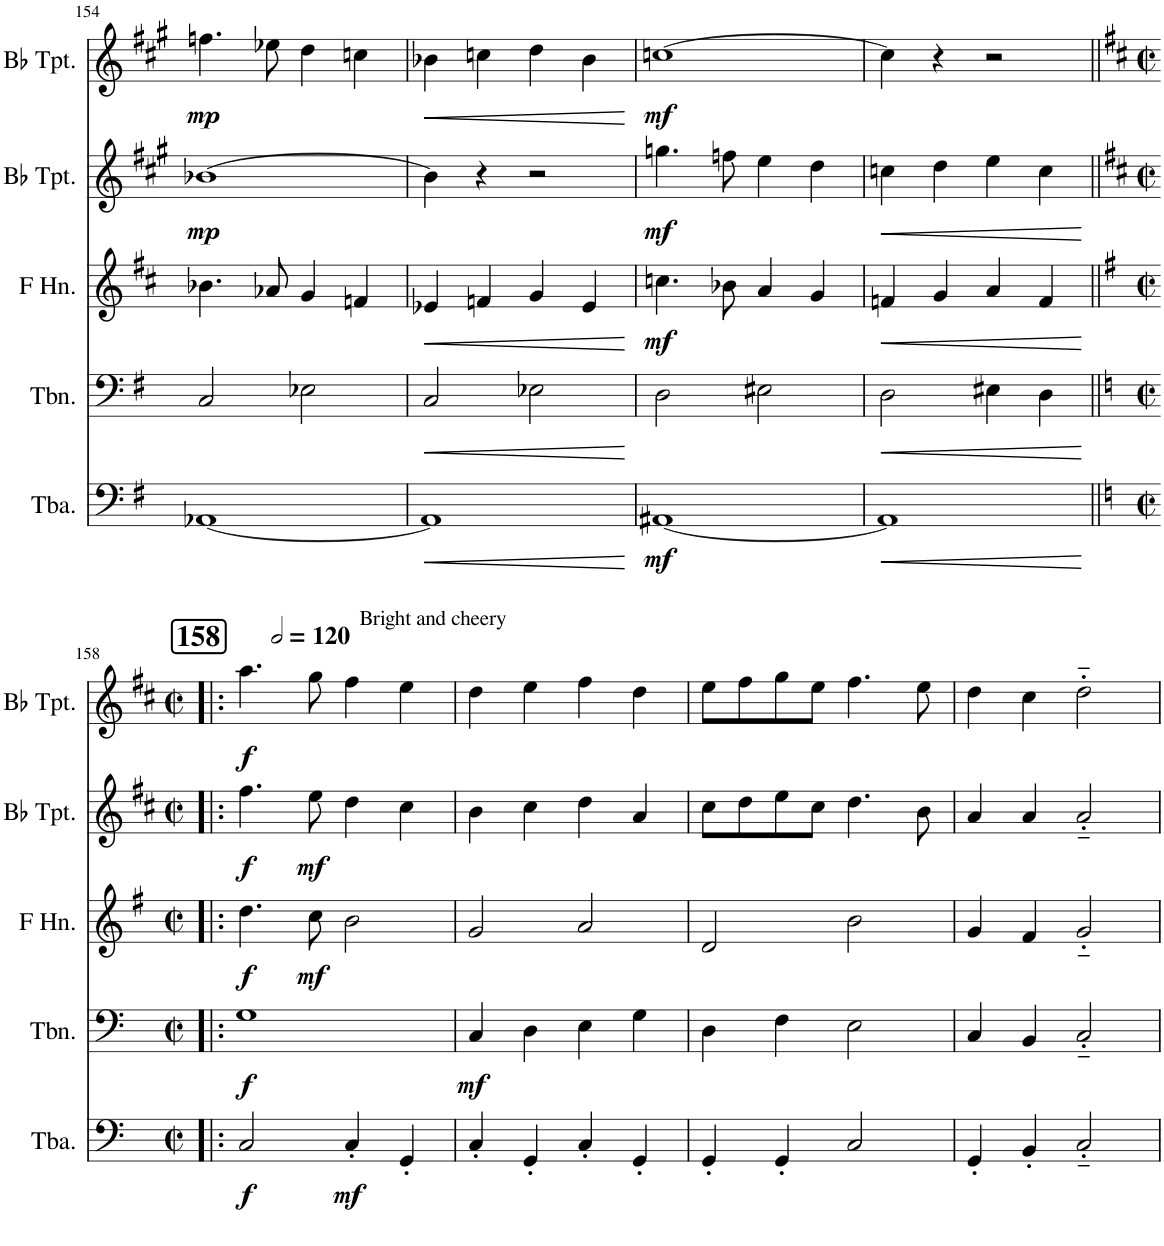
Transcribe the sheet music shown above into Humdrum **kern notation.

**kern	**dynam	**kern	**dynam	**kern	**dynam	**kern	**dynam	**kern	**dynam
*part5	*part5	*part4	*part4	*part3	*part3	*part2	*part2	*part1	*part1
*staff5	*staff5	*staff4	*staff4	*staff3	*staff3	*staff2	*staff2	*staff1	*staff1
*I"Tuba	*	*I"Trombone	*	*I"Horn in F	*	*I"Bb Trumpet	*	*I"Bb Trumpet	*
*I'Tba.	*	*I'Tbn.	*	*	*	*I'Bb Tpt.	*	*I'Bb Tpt.	*
!!LO:PB:g=z
*clefF4	*	*clefF4	*	*clefG2	*	*clefG2	*	*clefG2	*
*	*	*	*	*Trd4c7	*	*Trd1c2	*	*Trd1c2	*
*k[f#]	*	*k[f#]	*	*k[f#c#]	*	*k[f#c#g#]	*	*k[f#c#g#]	*
*M4/4	*	*M4/4	*	*M4/4	*	*M4/4	*	*M4/4	*
=154	=154	=154	=154	=154	=154	=154	=154	=154	=154
!	!	!	!	!	!	!	!LO:DY:b	!	!LO:DY:b
[1AA-X	.	2C/	.	4.b-X\	.	[1b-X	mp	4.ffn\	mp
.	.	.	.	8a-X/	.	.	.	8ee-X\	.
.	.	2E-X\	.	4g/	.	.	.	4dd\	.
.	.	.	.	4fn/	.	.	.	4ccn\	.
=155	=155	=155	=155	=155	=155	=155	=155	=155	=155
!	!LO:HP:b	!	!LO:HP:b	!	!LO:HP:b	!	!	!	!LO:HP:b
1AA-]	<	2C/	<	4e-X/	<	4b-\]	.	4b-X\	<
.	.	.	.	4fn/	.	4r	.	4ccn\	.
.	.	2E-X\	.	4g/	.	2r	.	4dd\	.
.	.	.	.	4e-/	.	.	.	4b-\	.
.	[	.	[	.	[	.	.	.	[
=156	=156	=156	=156	=156	=156	=156	=156	=156	=156
!	!LO:DY:b	!	!	!	!LO:DY:b	!	!LO:DY:b	!	!LO:DY:b
[1AA#X	mf	2D\	.	4.ccn\	mf	4.ggn\	mf	[1ccn	mf
.	.	.	.	8b-X\	.	8ffn\	.	.	.
.	.	2E#X\	.	4a/	.	4ee\	.	.	.
.	.	.	.	4g/	.	4dd\	.	.	.
=157	=157	=157	=157	=157	=157	=157	=157	=157	=157
!	!LO:HP:b	!	!LO:HP:b	!	!LO:HP:b	!	!LO:HP:b	!	!
1AA#]	<	2D\	<	4fn/	<	4ccn\	<	4cc\]	.
.	.	.	.	4g/	.	4dd\	.	4r	.
.	.	4E#X\	.	4a/	.	4ee\	.	2r	.
.	.	4D\	.	4f/	.	4cc\	.	.	.
.	[	.	[	.	[	.	[	.	.
!!LO:LB:g=z
=158!|:	=158!|:	=158!|:	=158!|:	=158!|:	=158!|:	=158!|:	=158!|:	=158!|:	=158!|:
!!LO:REH:place=s1:a:B:cj:fs=14:t=158
*k[]	*	*k[]	*	*k[f#]	*	*k[f#c#]	*	*k[f#c#]	*
*M2/2	*	*M2/2	*	*M2/2	*	*M2/2	*	*M2/2	*
*met(c|)	*	*met(c|)	*	*met(c|)	*	*met(c|)	*	*met(c|)	*
*	*	*	*	*	*	*	*	*MM240	*
!	!	!	!	!	!	!	!	!LO:TX:a:t=Bright and cheery	!
!	!LO:DY:b	!	!LO:DY:b	!	!LO:DY:b	!	!LO:DY:b	!	!LO:DY:b
2C/	f	1G	f	4.dd\	f	4.ff#\	f	4.aa\	f
!	!	!	!	!	!LO:DY:b	!	!LO:DY:b	!	!
.	.	.	.	8cc\	mf	8ee\	mf	8gg\	.
!	!LO:DY:b	!	!	!	!	!	!	!	!
4C'/	mf	.	.	2b\	.	4dd\	.	4ff#\	.
4GG'/	.	.	.	.	.	4cc#\	.	4ee\	.
=159	=159	=159	=159	=159	=159	=159	=159	=159	=159
!	!	!	!LO:DY:b	!	!	!	!	!	!
4C'/	.	4C/	mf	2g/	.	4b\	.	4dd\	.
4GG'/	.	4D\	.	.	.	4cc#\	.	4ee\	.
4C'/	.	4E\	.	2a/	.	4dd\	.	4ff#\	.
4GG'/	.	4G\	.	.	.	4a/	.	4dd\	.
=160	=160	=160	=160	=160	=160	=160	=160	=160	=160
4GG'/	.	4D\	.	2d/	.	8cc#\L	.	8ee\L	.
.	.	.	.	.	.	8dd\	.	8ff#\	.
4GG'/	.	4F\	.	.	.	8ee\	.	8gg\	.
.	.	.	.	.	.	8cc#\J	.	8ee\J	.
2C/	.	2E\	.	2b\	.	4.dd\	.	4.ff#\	.
.	.	.	.	.	.	8b\	.	8ee\	.
=161	=161	=161	=161	=161	=161	=161	=161	=161	=161
4GG'/	.	4C/	.	4g/	.	4a/	.	4dd\	.
4BB'/	.	4BB/	.	4f#/	.	4a/	.	4cc#\	.
2C'~/	.	2C'~/	.	2g'~/	.	2a'~/	.	2dd'~\	.
=	=	=	=	=	=	=	=	=	=
*-	*-	*-	*-	*-	*-	*-	*-	*-	*-
